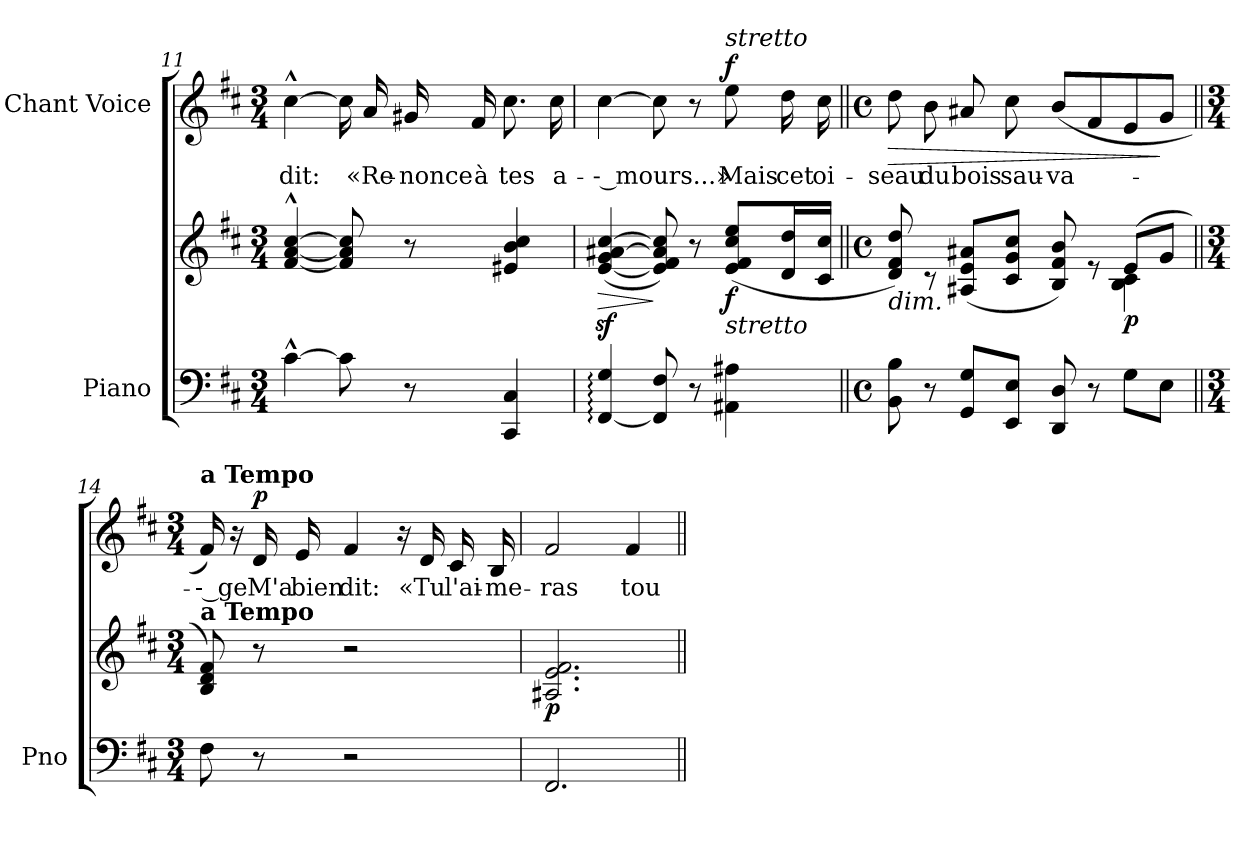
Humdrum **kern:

**kern	**kern	**dynam	**kern	**text	**dynam
*part2	*part2	*part2	*part1	*part1	*part1
*staff3	*staff2	*staff2/3	*staff1	*staff1	*staff1
*I"Piano	*	*	*I"Chant Voice	*	*
*I'Pno	*	*	*	*	*
*clefF4	*clefG2	*	*clefG2	*	*
*k[f#c#]	*k[f#c#]	*	*k[f#c#]	*	*
*M3/4	*M3/4	*	*M3/4	*	*
=11	=11	=11	=11	=11	=11
!	!	!	!	!LO:LY:b	!
[4c#^^\	[4f#/^^ [4a/^^ [4cc#/^^	.	[4cc#^^\	dit:	.
8c#\]	8f#/] 8a/] 8cc#/]	.	16cc#\]	.	.
!	!	!	!	!LO:LY:b	!
.	.	.	16a/	«Re-	.
!	!	!	!	!LO:LY:b	!
8r	8r	.	16g#X/	-nonce	.
!	!	!	!	!LO:LY:b	!
.	.	.	16f#/	à	.
!	!	!	!	!LO:LY:b	!
4CC#/ 4C#/	4e#X/ 4b/ 4cc#/	.	8.cc#\	tes	.
!	!	!	!	!LO:LY:b	!
.	.	.	16cc#\	a-	.
!!LO:LB:g=z
=12	=12	=12	=12	=12	=12
!	!	!LO:HP:b	!	!LO:LY:b	!
[4FF#/: 4G/:	(<[4e/z< 4g/z< [4a#X/z< [4cc#/z<	>	[4cc#\	-- mours...»	.
8FF#/] 8F#/	8e/] 8f#/ 8a#/] 8cc#/])	]	8cc#\]	.	.
8r	8r	.	8r	.	.
*	*	*	*MM55	*	*
!	!	!	!LO:TX:a:i:t=stretto	!	!
!	!LO:TX:b:i:t=stretto	!	!	!	!
!	!	!LO:DY:b	!	!LO:LY:b	!LO:DY:a
4AA#X\ 4A#X\	(<8e/ 8f#/ 8cc#/ 8ee/L	f	8ee\	Mais	f
!	!	!	!	!LO:LY:b	!
.	16d/ 16dd/L	.	16dd\	cet	.
!	!	!	!	!LO:LY:b	!
.	16c#/ 16cc#/JJ	.	16cc#\	oi-	.
=13||	=13||	=13||	=13||	=13||	=13||
*M4/4	*M4/4	*	*M4/4	*	*
*met(c)	*met(c)	*	*met(c)	*	*
*	*^	*	*	*	*
!	!LO:TX:b:i:t=dim.	!	!	!	!	!
!	!	!	!	!	!LO:LY:b	!LO:HP:b
8BB\ 8B\	8d/ 8f#/ 8dd/)	2.rcyy	.	8dd\	-seau	>
!	!	!	!	!	!LO:LY:b	!
8r	8rc	.	.	8b\	du	.
!	!	!	!	!	!LO:LY:b	!
8GG/ 8G/L	(<8A#X/ 8e/ 8a#X/L	.	.	8a#X/	bois	.
!	!	!	!	!	!LO:LY:b	!
8EE/ 8E/J	8c#/ 8g/ 8cc#/J	.	.	8cc#\	sau-	.
!	!	!	!	!	!LO:LY:b	!
8DD/ 8D/	8B/ 8f#/ 8b/)	.	.	(<8b/L	-va-	.
8r	8re	.	.	8f#/	.	.
!	!	!	!LO:DY:b	!	!	!
8G\L	(>8e/L	4B\ 4c#\	p	8e/	.	.
8E\J	8g/J	.	.	8g/J	.	]
*	*v	*v	*	*	*	*
!!LO:LB:g=z
=14||	=14||	=14||	=14||	=14||	=14||
*M3/4	*M3/4	*	*M3/4	*	*
!	!	!	!LO:TX:a:B:t=a Tempo	!	!
!	!LO:TX:a:B:t=a Tempo	!	!	!	!
!	!	!	!	!LO:LY:b	!
8F#\	8B/ 8d/ 8f#/)	.	16f#/)	-- ge	.
.	.	.	16r	.	.
!	!	!	!	!LO:LY:b	!LO:DY:a
8r	8r	.	16d/	M'a	p
!	!	!	!	!LO:LY:b	!
.	.	.	16e/	bien	.
!	!	!	!	!LO:LY:b	!
2r	2r	.	4f#/	dit:	.
.	.	.	16r	.	.
!	!	!	!	!LO:LY:b	!
.	.	.	16d/	«Tu	.
!	!	!	!	!LO:LY:b	!
.	.	.	16c#/	l'ai-	.
!	!	!	!	!LO:LY:b	!
.	.	.	16B/	-me-	.
=15	=15	=15	=15	=15	=15
!	!	!LO:DY:b	!	!LO:LY:b	!
2.FF#/	2.A#X/ 2.e/ 2.f#/	p	2f#/	-ras	.
!	!	!	!	!LO:LY:b	!
.	.	.	4f#/	tou-	.
=||	=||	=||	=||	=||	=||
*-	*-	*-	*-	*-	*-
